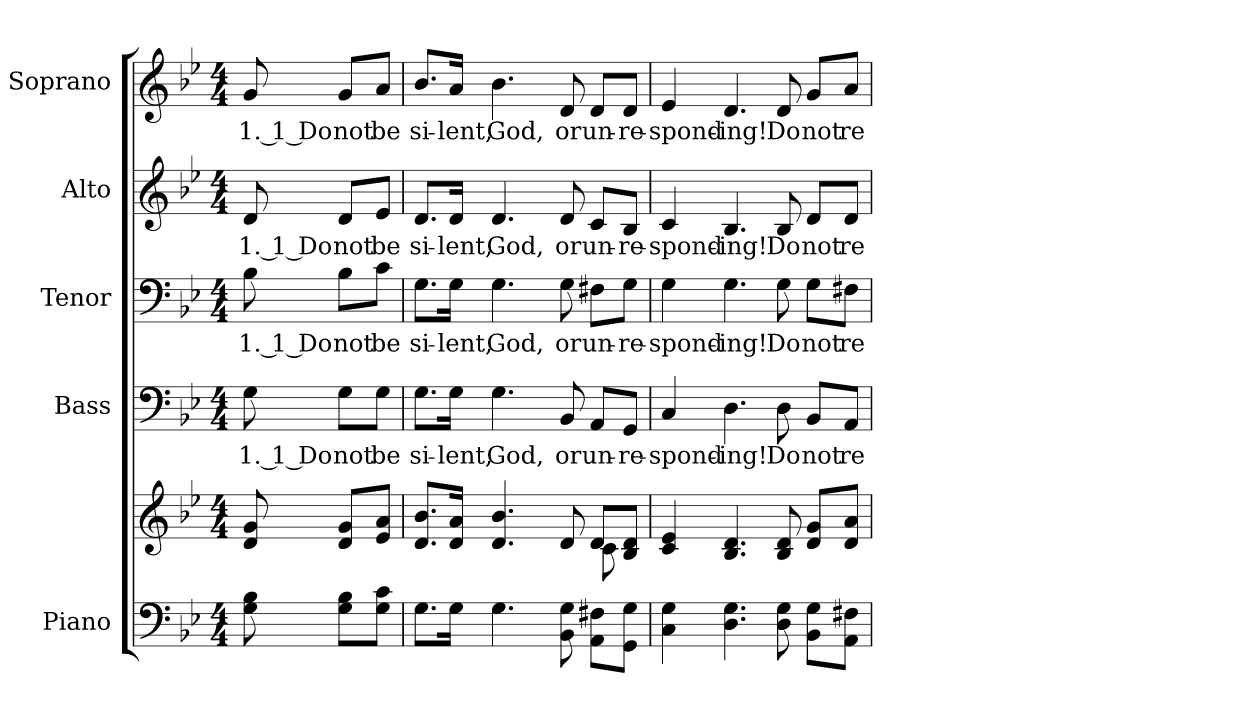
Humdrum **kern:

**kern	**kern	**kern	**text	**kern	**text	**kern	**text	**kern	**text
*part5	*part5	*part4	*part4	*part3	*part3	*part2	*part2	*part1	*part1
*staff6	*staff5	*staff4	*staff4	*staff3	*staff3	*staff2	*staff2	*staff1	*staff1
*I"Piano	*	*I"Bass	*	*I"Tenor	*	*I"Alto	*	*I"Soprano	*
*I'Pno.	*	*I'B.	*	*I'T.	*	*I'A.	*	*I'S.	*
!!LO:PB:g=z
*clefF4	*clefG2	*clefF4	*	*clefF4	*	*clefG2	*	*clefG2	*
*k[b-e-]	*k[b-e-]	*k[b-e-]	*	*k[b-e-]	*	*k[b-e-]	*	*k[b-e-]	*
*B-:	*B-:	*B-:	*	*B-:	*	*B-:	*	*B-:	*
*M4/4	*M4/4	*M4/4	*	*M4/4	*	*M4/4	*	*M4/4	*
*MM95	*MM95	*MM95	*	*MM95	*	*MM95	*	*MM95	*
=1	=1	=1	=1	=1	=1	=1	=1	=1	=1
!	!	!	!LO:LY:b:color=#000000	!	!	!	!	!	!
!	!	!	!	!	!LO:LY:b:color=#000000	!	!	!	!
!	!	!	!	!	!	!	!LO:LY:b:color=#000000	!	!
!	!	!	!	!	!	!	!	!	!LO:LY:b:color=#000000
8Gi\ 8B-i	8di/ 8gi	8Gi\	1. 1 Do	8B-i\	1. 1 Do	8di/	1. 1 Do	8gi/	1. 1 Do
!	!	!	!LO:LY:b:color=#000000	!	!	!	!	!	!
!	!	!	!	!	!LO:LY:b:color=#000000	!	!	!	!
!	!	!	!	!	!	!	!LO:LY:b:color=#000000	!	!
!	!	!	!	!	!	!	!	!	!LO:LY:b:color=#000000
8Gi\ 8B-i\L	8di/ 8gi/L	8Gi\L	not	8B-i\L	not	8di/L	not	8gi/L	not
!	!	!	!LO:LY:b:color=#000000	!	!	!	!	!	!
!	!	!	!	!	!LO:LY:b:color=#000000	!	!	!	!
!	!	!	!	!	!	!	!LO:LY:b:color=#000000	!	!
!	!	!	!	!	!	!	!	!	!LO:LY:b:color=#000000
8Gi\ 8ci\J	8e-i/ 8ai/J	8Gi\J	be	8ci\J	be	8e-i/J	be	8ai/J	be
=2	=2	=2	=2	=2	=2	=2	=2	=2	=2
*	*^	*	*	*	*	*	*	*	*
!	!	!	!	!LO:LY:b:color=#000000	!	!	!	!	!	!
!	!	!	!	!	!	!LO:LY:b:color=#000000	!	!	!	!
!	!	!	!	!	!	!	!	!LO:LY:b:color=#000000	!	!
!	!	!	!	!	!	!	!	!	!	!LO:LY:b:color=#000000
8.Gi\L	8.di/ 8.b-i/L	2ryy	8.Gi\L	si-	8.Gi\L	si-	8.di/L	si-	8.b-i/L	si-
!	!	!	!	!LO:LY:b:color=#000000	!	!	!	!	!	!
!	!	!	!	!	!	!LO:LY:b:color=#000000	!	!	!	!
!	!	!	!	!	!	!	!	!LO:LY:b:color=#000000	!	!
!	!	!	!	!	!	!	!	!	!	!LO:LY:b:color=#000000
16Gi\Jk	16di/ 16ai/Jk	.	16Gi\Jk	-lent,	16Gi\Jk	-lent,	16di/Jk	-lent,	16ai/Jk	-lent,
!	!	!	!	!LO:LY:b:color=#000000	!	!	!	!	!	!
!	!	!	!	!	!	!LO:LY:b:color=#000000	!	!	!	!
!	!	!	!	!	!	!	!	!LO:LY:b:color=#000000	!	!
!	!	!	!	!	!	!	!	!	!	!LO:LY:b:color=#000000
4.Gi\	4.di/ 4.b-i	.	4.Gi\	God,	4.Gi\	God,	4.di/	God,	4.b-i\	God,
.	.	4ryy	.	.	.	.	.	.	.	.
!	!	!	!	!LO:LY:b:color=#000000	!	!	!	!	!	!
!	!	!	!	!	!	!LO:LY:b:color=#000000	!	!	!	!
!	!	!	!	!	!	!	!	!LO:LY:b:color=#000000	!	!
!	!	!	!	!	!	!	!	!	!	!LO:LY:b:color=#000000
8BB-i\ 8Gi	8di/	.	8BB-i/	or	8Gi\	or	8di/	or	8di/	or
!	!	!	!	!LO:LY:b:color=#000000	!	!	!	!	!	!
!	!	!	!	!	!	!LO:LY:b:color=#000000	!	!	!	!
!	!	!	!	!	!	!	!	!LO:LY:b:color=#000000	!	!
!	!	!	!	!	!	!	!	!	!	!LO:LY:b:color=#000000
8AAi\ 8F#Xi\L	8di/L	8ci\	8AAi/L	un-	8F#Xi\L	un-	8ci/L	un-	8di/L	un-
!	!	!	!	!LO:LY:b:color=#000000	!	!	!	!	!	!
!	!	!	!	!	!	!LO:LY:b:color=#000000	!	!	!	!
!	!	!	!	!	!	!	!	!LO:LY:b:color=#000000	!	!
!	!	!	!	!	!	!	!	!	!	!LO:LY:b:color=#000000
8GGi\ 8Gi\J	8B-i/ 8di/J	8ryy	8GGi/J	-re-	8Gi\J	-re-	8B-i/J	-re-	8di/J	-re-
*	*v	*v	*	*	*	*	*	*	*	*
=3	=3	=3	=3	=3	=3	=3	=3	=3	=3
*	*^	*	*	*	*	*	*	*	*
!	!	!	!	!LO:LY:b:color=#000000	!	!	!	!	!	!
*	*v	*v	*	*	*	*	*	*	*	*
*	*^	*	*	*	*	*	*	*	*
!	!	!	!	!	!	!LO:LY:b:color=#000000	!	!	!	!
*	*v	*v	*	*	*	*	*	*	*	*
*	*^	*	*	*	*	*	*	*	*
!	!	!	!	!	!	!	!	!LO:LY:b:color=#000000	!	!
*	*v	*v	*	*	*	*	*	*	*	*
*	*^	*	*	*	*	*	*	*	*
!	!	!	!	!	!	!	!	!	!	!LO:LY:b:color=#000000
*	*v	*v	*	*	*	*	*	*	*	*
4Ci\ 4Gi	4ci/ 4e-i	4Ci/	-spond-	4Gi\	-spond-	4ci/	-spond-	4e-i/	-spond-
!	!	!	!LO:LY:b:color=#000000	!	!	!	!	!	!
!	!	!	!	!	!LO:LY:b:color=#000000	!	!	!	!
!	!	!	!	!	!	!	!LO:LY:b:color=#000000	!	!
!	!	!	!	!	!	!	!	!	!LO:LY:b:color=#000000
4.Di\ 4.Gi	4.B-i/ 4.di	4.Di\	-ing!	4.Gi\	-ing!	4.B-i/	-ing!	4.di/	-ing!
!	!	!	!LO:LY:b:color=#000000	!	!	!	!	!	!
!	!	!	!	!	!LO:LY:b:color=#000000	!	!	!	!
!	!	!	!	!	!	!	!LO:LY:b:color=#000000	!	!
!	!	!	!	!	!	!	!	!	!LO:LY:b:color=#000000
8Di\ 8Gi	8B-i/ 8di	8Di\	Do	8Gi\	Do	8B-i/	Do	8di/	Do
!	!	!	!LO:LY:b:color=#000000	!	!	!	!	!	!
!	!	!	!	!	!LO:LY:b:color=#000000	!	!	!	!
!	!	!	!	!	!	!	!LO:LY:b:color=#000000	!	!
!	!	!	!	!	!	!	!	!	!LO:LY:b:color=#000000
8BB-i\ 8Gi\L	8di/ 8gi/L	8BB-i/L	not	8Gi\L	not	8di/L	not	8gi/L	not
!	!	!	!LO:LY:b:color=#000000	!	!	!	!	!	!
!	!	!	!	!	!LO:LY:b:color=#000000	!	!	!	!
!	!	!	!	!	!	!	!LO:LY:b:color=#000000	!	!
!	!	!	!	!	!	!	!	!	!LO:LY:b:color=#000000
8AAi\ 8F#Xi\J	8di/ 8ai/J	8AAi/J	re-	8F#Xi\J	re-	8di/J	re-	8ai/J	re-
=	=	=	=	=	=	=	=	=	=
*-	*-	*-	*-	*-	*-	*-	*-	*-	*-
